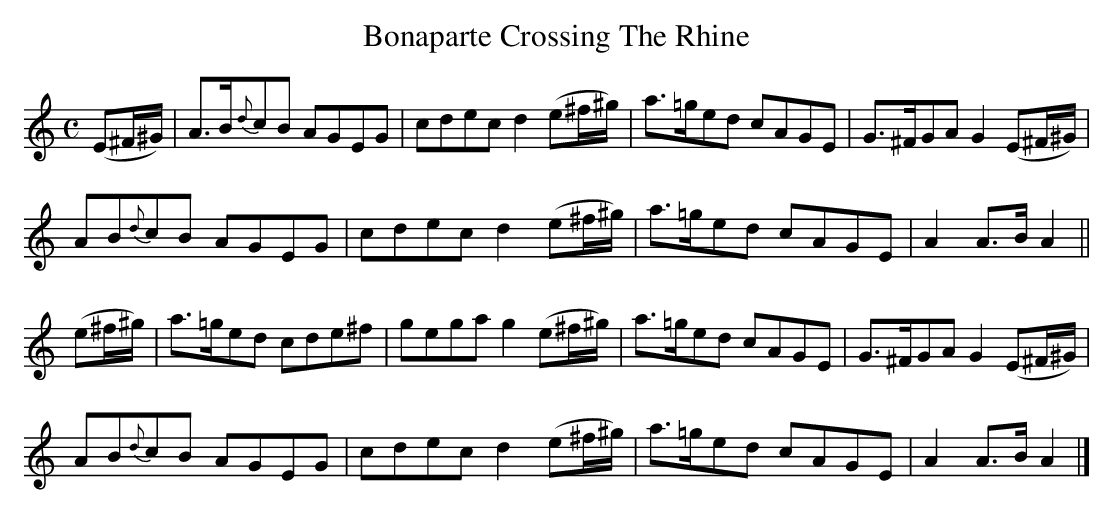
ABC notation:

X:1
T: Bonaparte Crossing The Rhine
M:C
L:1/8
K:Am
(E^F/^G/) | A>B{d}cB AGEG| cdec d2 (e^f/^g/) | a>=ged cAGE| G>^FGA G2 (E^F/^G/)|
             AB{d}cB AGEG| cdec d2 (e^f/^g/) | a>=ged cAGE| A2 A>B A2 ||
(e^f/^g/) |  a>=ged cde^f| gega g2 (e^f/^g/) | a>=ged cAGE| G>^FGA G2 (E^F/^G/)|
             AB{d}cB AGEG| cdec d2 (e^f/^g/) | a>=ged cAGE| A2 A>B A2 |]
